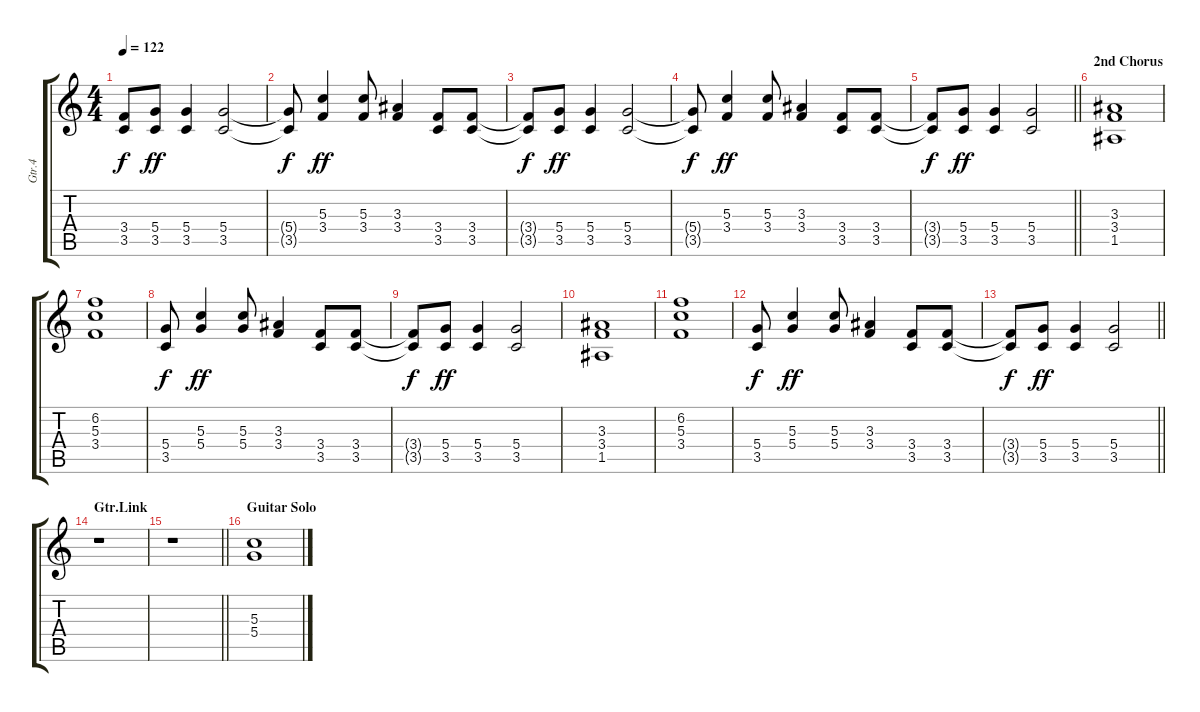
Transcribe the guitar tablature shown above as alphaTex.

\track ("Gtr.4" "Gtr.4") {instrument distortionguitar}
\staff {score tabs}
\tuning (E4 B3 G3 D3 A2 E2) {hide}
\ts (4 4)
\tempo 122
\clef g2
\ks c
(3.4{t} 3.5{t}).8{dy f} (5.4 3.5).8{dy ff} (5.4 3.5).4 (5.4 3.5).2 |
(5.4{t} 3.5{t}).8{dy f} (5.3 3.4).4{dy ff} (5.3 3.4).8 (3.3 3.4).4 (3.4 3.5).8 (3.4 3.5).8 |
(3.4{t} 3.5{t}).8{dy f} (5.4 3.5).8{dy ff} (5.4 3.5).4 (5.4 3.5).2 |
(5.4{t} 3.5{t}).8{dy f} (5.3 3.4).4{dy ff} (5.3 3.4).8 (3.3 3.4).4 (3.4 3.5).8 (3.4 3.5).8 |
\barLineRight lightlight
(3.4{t} 3.5{t}).8{dy f} (5.4 3.5).8{dy ff} (5.4 3.5).4 (5.4 3.5).2 |
\section ("" "2nd Chorus")
(3.3 3.4 1.5).1 |
(6.2 5.3 3.4).1 |
(5.4 3.5).8{dy f} (5.3 5.4).4{dy ff} (5.3 5.4).8 (3.3 3.4).4 (3.4 3.5).8 (3.4 3.5).8 |
(3.4{t} 3.5{t}).8{dy f} (5.4 3.5).8{dy ff} (5.4 3.5).4 (5.4 3.5).2 |
(3.3 3.4 1.5).1 |
(6.2 5.3 3.4).1 |
(5.4 3.5).8{dy f} (5.3 5.4).4{dy ff} (5.3 5.4).8 (3.3 3.4).4 (3.4 3.5).8 (3.4 3.5).8 |
\barLineRight lightlight
(3.4{t} 3.5{t}).8{dy f} (5.4 3.5).8{dy ff} (5.4 3.5).4 (5.4 3.5).2 |
\section ("" "Gtr.Link")
r.1 |
\barLineRight lightlight
r.1 |
\section ("" "Guitar Solo")
(5.3 5.4).1
